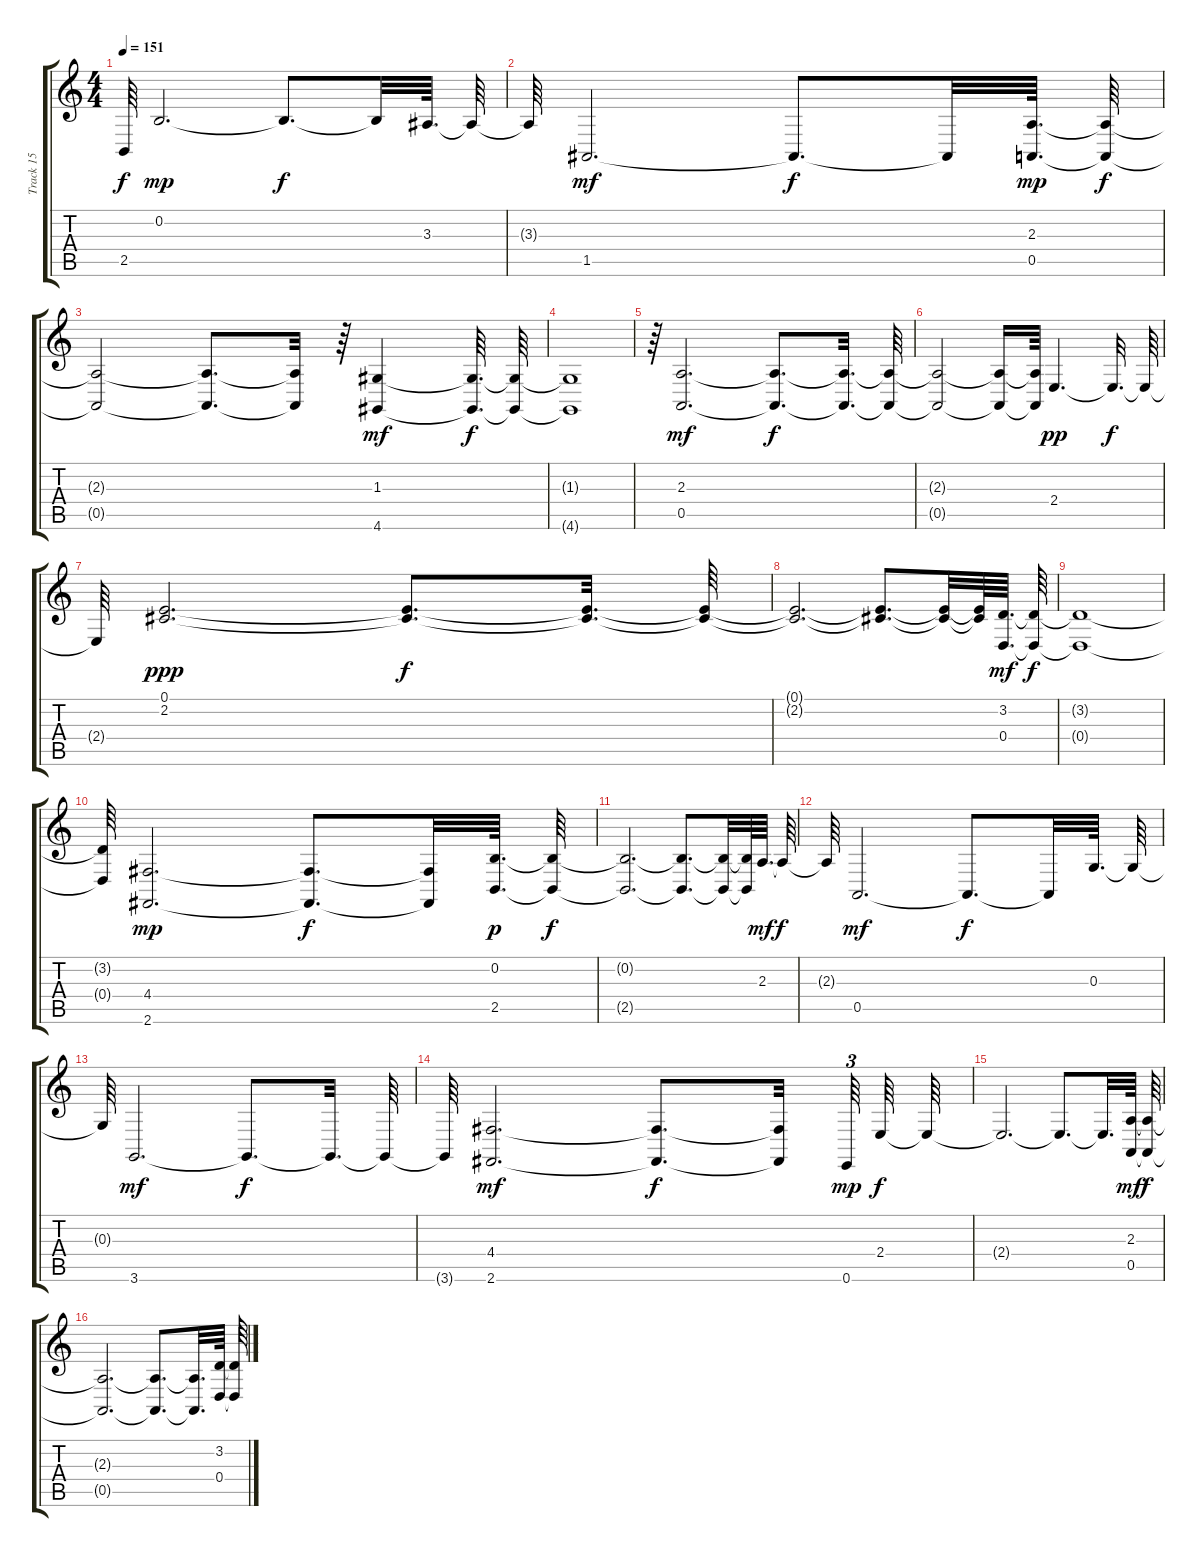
\track ("Track 15" "Track 15") {instrument voiceoohs}
\staff {score tabs}
\tuning (E4 B3 G3 D3 A2 E2) {hide}
\ts (4 4)
\tempo 151
\clef g2
\ks c
2.5{t}.64{dy f} 0.2.2{d dy mp} 0.2{t}.8{d dy f} 0.2{t}.32 3.3.64{d} 3.3{t}.64 |
3.3{t}.64 1.5.2{d dy mf} 1.5{t}.8{d dy f} 1.5{t}.32 (2.3 0.5).64{d dy mp} (2.3{t} 0.5{t}).64{dy f} |
(2.3{t} 0.5{t}).2 (2.3{t} 0.5{t}).8{d} (2.3{t} 0.5{t}).32 r.64 (1.3 4.6).4{dy mf} (1.3{t} 4.6{t}).64{d dy f} (1.3{t} 4.6{t}).64 |
(1.3{t} 4.6{t}).1 |
r.64 (2.3 0.5).2{d dy mf} (2.3{t} 0.5{t}).8{d dy f} (2.3{t} 0.5{t}).32{d} (2.3{t} 0.5{t}).64 |
(2.3{t} 0.5{t}).2 (2.3{t} 0.5{t}).16 (2.3{t} 0.5{t}).64 2.4.4{d dy pp} 2.4{t}.32{d dy f} 2.4{t}.64 |
2.4{t}.64 (0.1 2.2).2{d dy ppp} (0.1{t} 2.2{t}).8{d dy f} (0.1{t} 2.2{t}).32{d} (0.1{t} 2.2{t}).64 |
(0.1{t} 2.2{t}).2{d} (0.1{t} 2.2{t}).8{d} (0.1{t} 2.2{t}).32 (0.1{t} 2.2{t}).64 (3.2 0.4).64{d dy mf} (3.2{t} 0.4{t}).64{dy f} |
(3.2{t} 0.4{t}).1 |
(3.2{t} 0.4{t}).64 (4.4 2.6).2{d dy mp} (4.4{t} 2.6{t}).8{d dy f} (4.4{t} 2.6{t}).32 (0.2 2.5).64{d dy p} (0.2{t} 2.5{t}).64{dy f} |
(0.2{t} 2.5{t}).2{d} (0.2{t} 2.5{t}).8{d} (0.2{t} 2.5{t}).32 (0.2{t} 2.5{t}).64 2.3.64{d dy mf} 2.3{t}.64{dy f} |
2.3{t}.64 0.5.2{d dy mf} 0.5{t}.8{d dy f} 0.5{t}.32 0.3.64{d} 0.3{t}.64 |
0.3{t}.64 3.6.2{d dy mf} 3.6{t}.8{d dy f} 3.6{t}.32{d} 3.6{t}.64 |
3.6{t}.64 (4.4 2.6).2{d dy mf} (4.4{t} 2.6{t}).8{d dy f} (4.4{t} 2.6{t}).32{beam splitsecondary} 0.6.64{tu (3 2) dy mp} 2.4.64{dy f} 2.4{t}.64 |
2.4{t}.2{d} 2.4{t}.8{d} 2.4{t}.32{d} (2.3 0.5).64{dy mf} (2.3{t} 0.5{t}).64{dy f} |
(2.3{t} 0.5{t}).2{d} (2.3{t} 0.5{t}).8{d} (2.3{t} 0.5{t}).32{d} (3.2 0.4).64 (3.2{t} 0.4{t}).64
